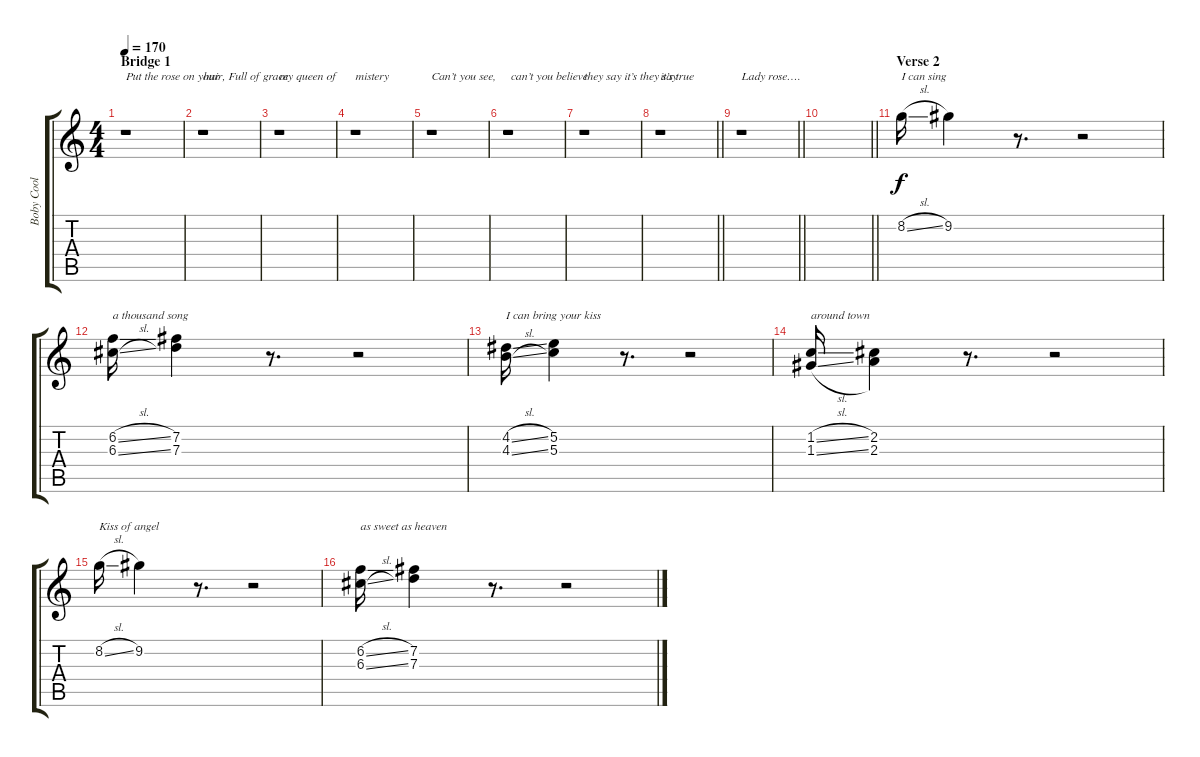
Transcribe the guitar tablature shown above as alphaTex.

\track ("Boby Cool" "Boby Cool") {instrument acousticguitarsteel}
\staff {score tabs}
\tuning (E4 B3 G3 D3 A2 E2) {hide}
\ts (4 4)
\section ("" "Bridge 1")
\tempo 170
\clef g2
\ks c
r.1{txt "Put the rose on your" dy f} |
r.1{txt "hair, Full of grace"} |
r.1{txt "my queen of"} |
r.1{txt "mistery"} |
r.1{txt "Can’t you see,"} |
r.1{txt " can’t you believe "} |
r.1{txt "they say it’s they say "} |
\barLineRight lightlight
r.1{txt "it’s true "} |
\barLineRight lightlight
r.1{txt "Lady rose…."} |
\barLineRight lightlight
|
\section ("" "Verse 2")
8.2{sl}.16{txt "I can sing"} 9.2.4 r.8{d} r.2 |
(6.2{sl} 6.3{sl}).16{txt "a thousand song"} (7.2 7.3).4 r.8{d} r.2 |
(4.2{sl} 4.3{sl}).16{txt "I can bring your kiss"} (5.2 5.3).4 r.8{d} r.2 |
(1.2{sl} 1.3{sl}).16{txt "around town"} (2.2 2.3).4 r.8{d} r.2 |
8.2{sl}.16{txt "Kiss of angel"} 9.2.4 r.8{d} r.2 |
(6.2{sl} 6.3{sl}).16{txt "as sweet as heaven"} (7.2 7.3).4 r.8{d} r.2
